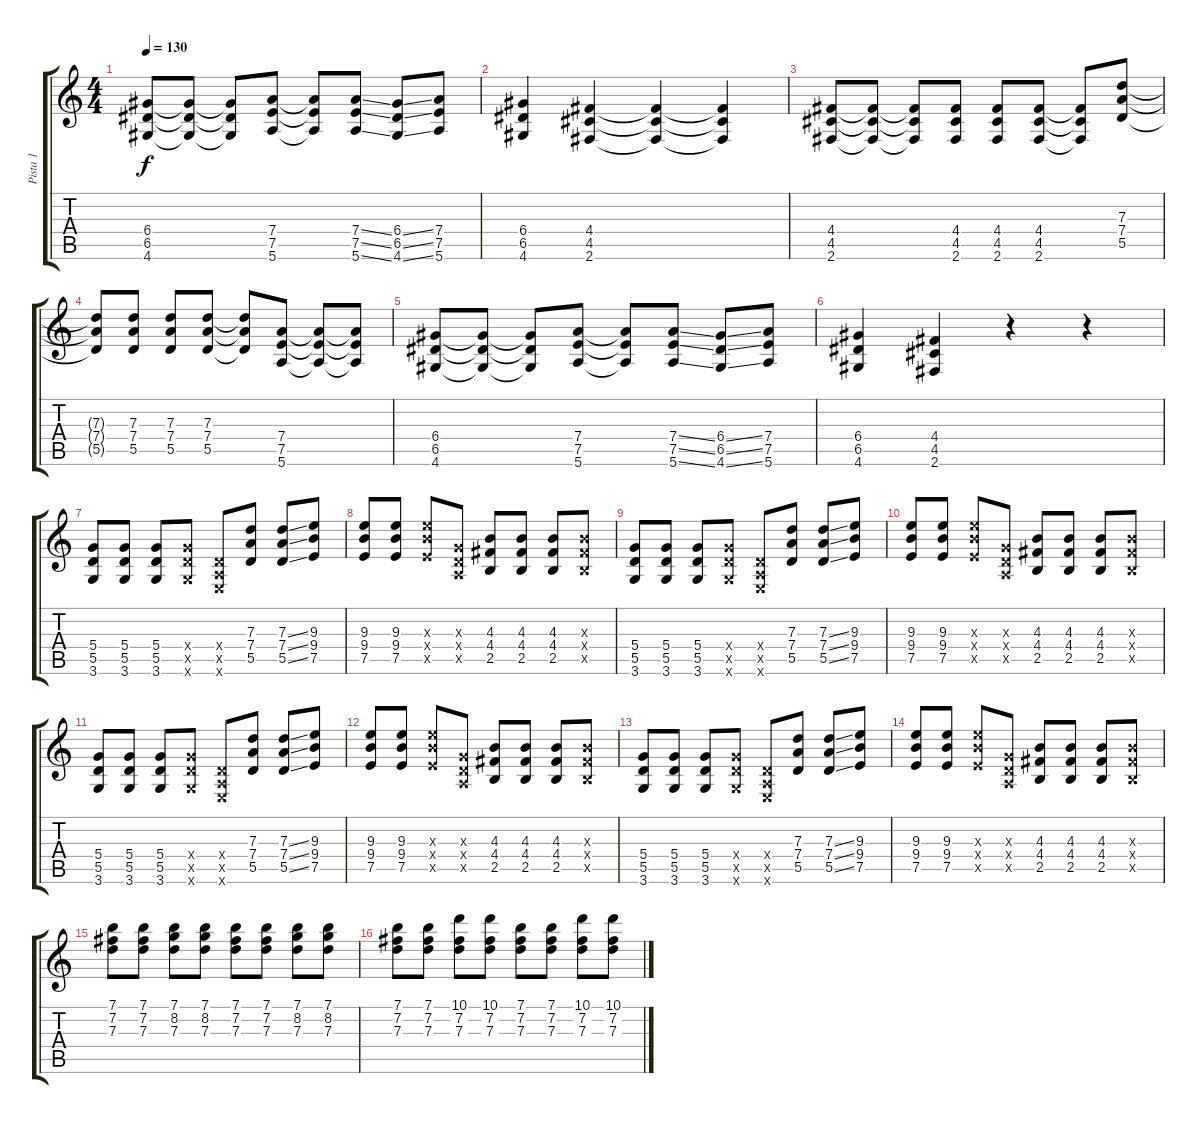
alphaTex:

\track ("Pista 1" "Pista 1") {instrument distortionguitar}
\staff {score tabs}
\tuning (E4 B3 G3 D3 A2 E2) {hide}
\ts (4 4)
\tempo 130
\clef g2
\ks c
(6.4 6.5 4.6).8{dy f} (6.4{t} 6.5{t} 4.6{t}).8 (6.4{t} 6.5{t} 4.6{t}).8 (7.4 7.5 5.6).8 (7.4{t} 7.5{t} 5.6{t}).8 (7.4{ss} 7.5{ss} 5.6{ss}).8 (6.4{ss} 6.5{ss} 4.6{ss}).8 (7.4 7.5 5.6).8 |
(6.4 6.5 4.6).4 (4.4 4.5 2.6).4 (4.4{t} 4.5{t} 2.6{t}).4 (4.4{t} 4.5{t} 2.6{t}).4 |
(4.4 4.5 2.6).8 (4.4{t} 4.5{t} 2.6{t}).8 (4.4{t} 4.5{t} 2.6{t}).8 (4.4 4.5 2.6).8 (4.4 4.5 2.6).8 (4.4 4.5 2.6).8 (4.4{t} 4.5{t} 2.6{t}).8 (7.3 7.4 5.5).8 |
(7.3{t} 7.4{t} 5.5{t}).8 (7.3 7.4 5.5).8 (7.3 7.4 5.5).8 (7.3 7.4 5.5).8 (7.3{t} 7.4{t} 5.5{t}).8 (7.4 7.5 5.6).8 (7.4{t} 7.5{t} 5.6{t}).8 (7.4{t} 7.5{t} 5.6{t}).8 |
(6.4 6.5 4.6).8 (6.4{t} 6.5{t} 4.6{t}).8 (6.4{t} 6.5{t} 4.6{t}).8 (7.4 7.5 5.6).8 (7.4{t} 7.5{t} 5.6{t}).8 (7.4{ss} 7.5{ss} 5.6{ss}).8 (6.4{ss} 6.5{ss} 4.6{ss}).8 (7.4 7.5 5.6).8 |
(6.4 6.5 4.6).4 (4.4 4.5 2.6).4 r.4 r.4 |
(5.4 5.5 3.6).8 (5.4 5.5 3.6).8 (5.4 5.5 3.6).8 (5.4{x} 5.5{x} 3.6{x}).8 (0.4{x} 0.5{x} 0.6{x}).8 (7.3 7.4 5.5).8 (7.3{ss} 7.4{ss} 5.5{ss}).8 (9.3 9.4 7.5).8 |
(9.3 9.4 7.5).8 (9.3 9.4 7.5).8 (9.3{x} 9.4{x} 7.5{x}).8 (0.3{x} 0.4{x} 0.5{x}).8 (4.3 4.4 2.5).8 (4.3 4.4 2.5).8 (4.3 4.4 2.5).8 (4.3{x} 4.4{x} 2.5{x}).8 |
(5.4 5.5 3.6).8 (5.4 5.5 3.6).8 (5.4 5.5 3.6).8 (5.4{x} 5.5{x} 3.6{x}).8 (0.4{x} 0.5{x} 0.6{x}).8 (7.3 7.4 5.5).8 (7.3{ss} 7.4{ss} 5.5{ss}).8 (9.3 9.4 7.5).8 |
(9.3 9.4 7.5).8 (9.3 9.4 7.5).8 (9.3{x} 9.4{x} 7.5{x}).8 (0.3{x} 0.4{x} 0.5{x}).8 (4.3 4.4 2.5).8 (4.3 4.4 2.5).8 (4.3 4.4 2.5).8 (4.3{x} 4.4{x} 2.5{x}).8 |
(5.4 5.5 3.6).8 (5.4 5.5 3.6).8 (5.4 5.5 3.6).8 (5.4{x} 5.5{x} 3.6{x}).8 (0.4{x} 0.5{x} 0.6{x}).8 (7.3 7.4 5.5).8 (7.3{ss} 7.4{ss} 5.5{ss}).8 (9.3 9.4 7.5).8 |
(9.3 9.4 7.5).8 (9.3 9.4 7.5).8 (9.3{x} 9.4{x} 7.5{x}).8 (0.3{x} 0.4{x} 0.5{x}).8 (4.3 4.4 2.5).8 (4.3 4.4 2.5).8 (4.3 4.4 2.5).8 (4.3{x} 4.4{x} 2.5{x}).8 |
(5.4 5.5 3.6).8 (5.4 5.5 3.6).8 (5.4 5.5 3.6).8 (5.4{x} 5.5{x} 3.6{x}).8 (0.4{x} 0.5{x} 0.6{x}).8 (7.3 7.4 5.5).8 (7.3{ss} 7.4{ss} 5.5{ss}).8 (9.3 9.4 7.5).8 |
(9.3 9.4 7.5).8 (9.3 9.4 7.5).8 (9.3{x} 9.4{x} 7.5{x}).8 (0.3{x} 0.4{x} 0.5{x}).8 (4.3 4.4 2.5).8 (4.3 4.4 2.5).8 (4.3 4.4 2.5).8 (4.3{x} 4.4{x} 2.5{x}).8 |
(7.1 7.2 7.3).8 (7.1 7.2 7.3).8 (7.1 8.2 7.3).8 (7.1 8.2 7.3).8 (7.1 7.2 7.3).8 (7.1 7.2 7.3).8 (7.1 8.2 7.3).8 (7.1 8.2 7.3).8 |
(7.1 7.2 7.3).8 (7.1 7.2 7.3).8 (10.1 7.2 7.3).8 (10.1 7.2 7.3).8 (7.1 7.2 7.3).8 (7.1 7.2 7.3).8 (10.1 7.2 7.3).8 (10.1 7.2 7.3).8
